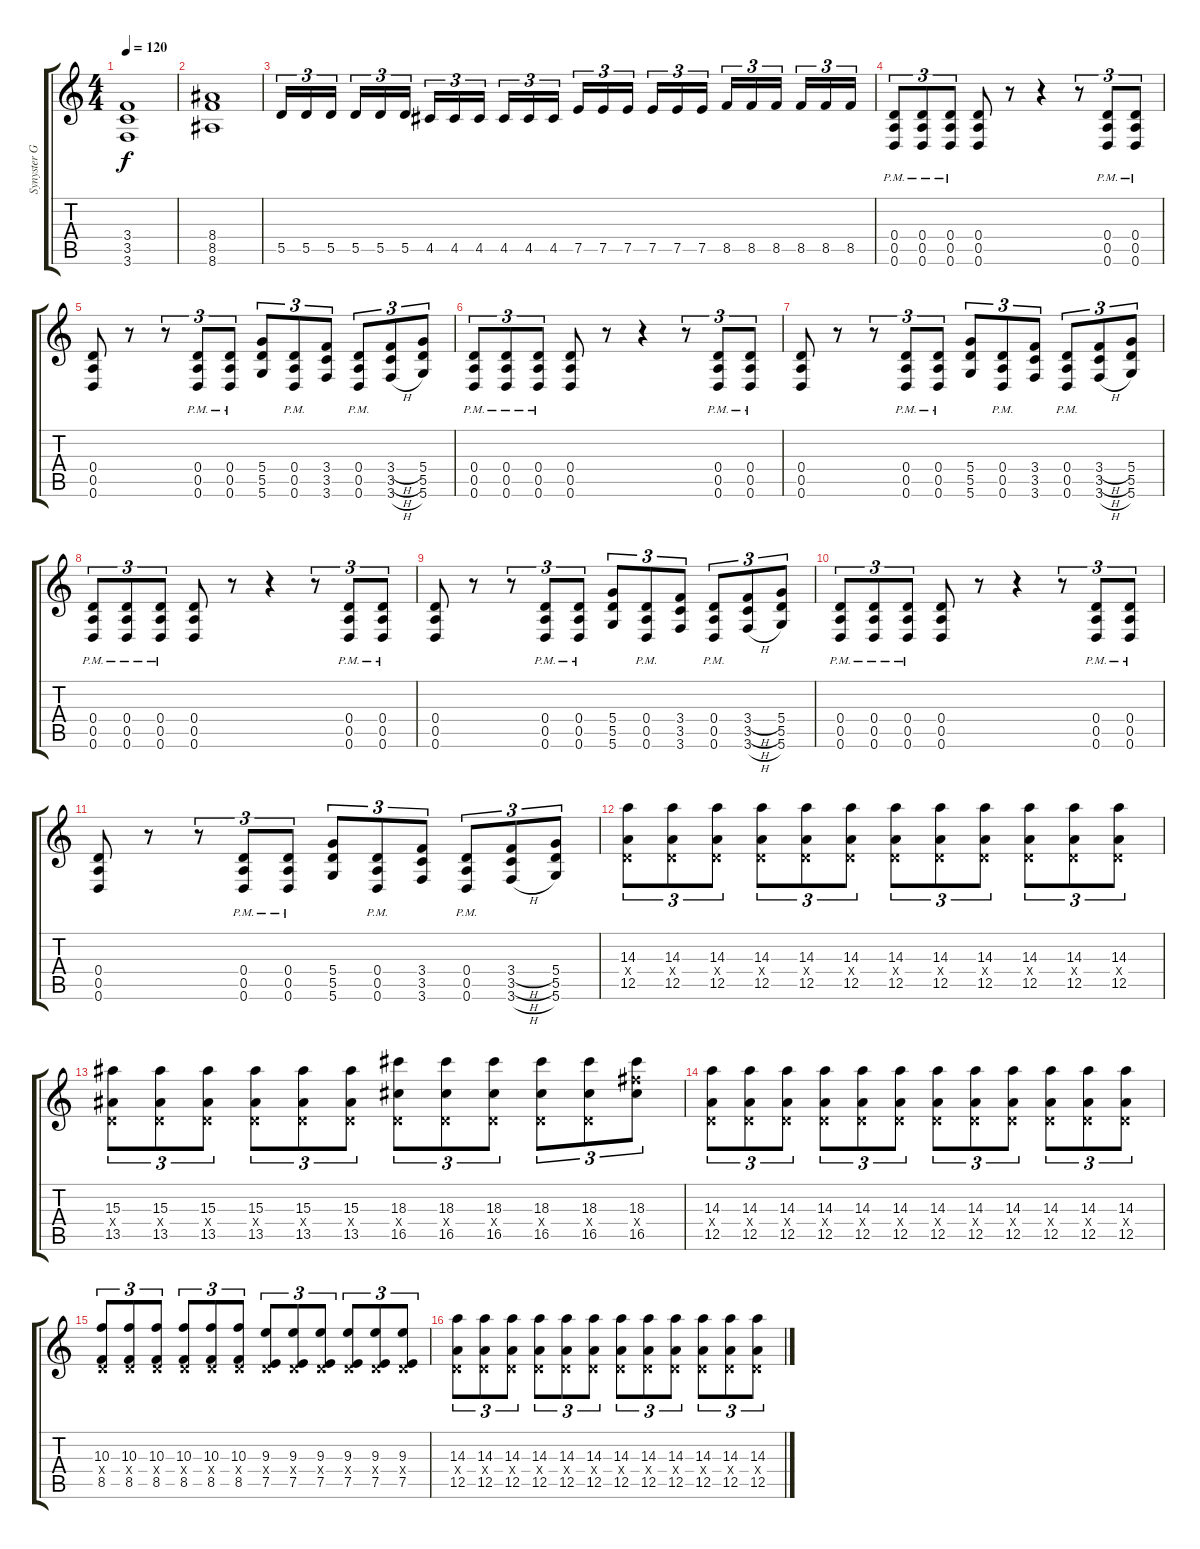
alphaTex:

\track ("Synyster Gates" "Synyster G") {instrument distortionguitar}
\staff {score tabs}
\tuning (E4 B3 G3 D3 A2 D2) {hide}
\ts (4 4)
\tempo 120
\clef g2
\ks c
(3.4 3.5 3.6).1{dy f} |
(8.4 8.5 8.6).1 |
5.5.16{tu (3 2)} 5.5.16{tu (3 2)} 5.5.16{tu (3 2) beam splitsecondary} 5.5.16{tu (3 2)} 5.5.16{tu (3 2)} 5.5.16{tu (3 2)} 4.5.16{tu (3 2)} 4.5.16{tu (3 2)} 4.5.16{tu (3 2) beam splitsecondary} 4.5.16{tu (3 2)} 4.5.16{tu (3 2)} 4.5.16{tu (3 2)} 7.5.16{tu (3 2)} 7.5.16{tu (3 2)} 7.5.16{tu (3 2) beam splitsecondary} 7.5.16{tu (3 2)} 7.5.16{tu (3 2)} 7.5.16{tu (3 2)} 8.5.16{tu (3 2)} 8.5.16{tu (3 2)} 8.5.16{tu (3 2) beam splitsecondary} 8.5.16{tu (3 2)} 8.5.16{tu (3 2)} 8.5.16{tu (3 2)} |
(0.4{pm} 0.5{pm} 0.6{pm}).8{tu (3 2)} (0.4{pm} 0.5{pm} 0.6{pm}).8{tu (3 2)} (0.4{pm} 0.5{pm} 0.6{pm}).8{tu (3 2)} (0.4 0.5 0.6).8 r.8 r.4 r.8{tu (3 2)} (0.4{pm} 0.5{pm} 0.6{pm}).8{tu (3 2)} (0.4{pm} 0.5{pm} 0.6{pm}).8{tu (3 2)} |
(0.4 0.5 0.6).8 r.8 r.8{tu (3 2)} (0.4{pm} 0.5{pm} 0.6{pm}).8{tu (3 2)} (0.4{pm} 0.5{pm} 0.6{pm}).8{tu (3 2)} (5.4 5.5 5.6).8{tu (3 2)} (0.4{pm} 0.5{pm} 0.6{pm}).8{tu (3 2)} (3.4 3.5 3.6).8{tu (3 2)} (0.4{pm} 0.5{pm} 0.6{pm}).8{tu (3 2)} (3.4{h} 3.5{h} 3.6{h}).8{tu (3 2)} (5.4 5.5 5.6).8{tu (3 2)} |
(0.4{pm} 0.5{pm} 0.6{pm}).8{tu (3 2)} (0.4{pm} 0.5{pm} 0.6{pm}).8{tu (3 2)} (0.4{pm} 0.5{pm} 0.6{pm}).8{tu (3 2)} (0.4 0.5 0.6).8 r.8 r.4 r.8{tu (3 2)} (0.4{pm} 0.5{pm} 0.6{pm}).8{tu (3 2)} (0.4{pm} 0.5{pm} 0.6{pm}).8{tu (3 2)} |
(0.4 0.5 0.6).8 r.8 r.8{tu (3 2)} (0.4{pm} 0.5{pm} 0.6{pm}).8{tu (3 2)} (0.4{pm} 0.5{pm} 0.6{pm}).8{tu (3 2)} (5.4 5.5 5.6).8{tu (3 2)} (0.4{pm} 0.5{pm} 0.6{pm}).8{tu (3 2)} (3.4 3.5 3.6).8{tu (3 2)} (0.4{pm} 0.5{pm} 0.6{pm}).8{tu (3 2)} (3.4{h} 3.5{h} 3.6{h}).8{tu (3 2)} (5.4 5.5 5.6).8{tu (3 2)} |
(0.4{pm} 0.5{pm} 0.6{pm}).8{tu (3 2)} (0.4{pm} 0.5{pm} 0.6{pm}).8{tu (3 2)} (0.4{pm} 0.5{pm} 0.6{pm}).8{tu (3 2)} (0.4 0.5 0.6).8 r.8 r.4 r.8{tu (3 2)} (0.4{pm} 0.5{pm} 0.6{pm}).8{tu (3 2)} (0.4{pm} 0.5{pm} 0.6{pm}).8{tu (3 2)} |
(0.4 0.5 0.6).8 r.8 r.8{tu (3 2)} (0.4{pm} 0.5{pm} 0.6{pm}).8{tu (3 2)} (0.4{pm} 0.5{pm} 0.6{pm}).8{tu (3 2)} (5.4 5.5 5.6).8{tu (3 2)} (0.4{pm} 0.5{pm} 0.6{pm}).8{tu (3 2)} (3.4 3.5 3.6).8{tu (3 2)} (0.4{pm} 0.5{pm} 0.6{pm}).8{tu (3 2)} (3.4{h} 3.5{h} 3.6{h}).8{tu (3 2)} (5.4 5.5 5.6).8{tu (3 2)} |
(0.4{pm} 0.5{pm} 0.6{pm}).8{tu (3 2)} (0.4{pm} 0.5{pm} 0.6{pm}).8{tu (3 2)} (0.4{pm} 0.5{pm} 0.6{pm}).8{tu (3 2)} (0.4 0.5 0.6).8 r.8 r.4 r.8{tu (3 2)} (0.4{pm} 0.5{pm} 0.6{pm}).8{tu (3 2)} (0.4{pm} 0.5{pm} 0.6{pm}).8{tu (3 2)} |
(0.4 0.5 0.6).8 r.8 r.8{tu (3 2)} (0.4{pm} 0.5{pm} 0.6{pm}).8{tu (3 2)} (0.4{pm} 0.5{pm} 0.6{pm}).8{tu (3 2)} (5.4 5.5 5.6).8{tu (3 2)} (0.4{pm} 0.5{pm} 0.6{pm}).8{tu (3 2)} (3.4 3.5 3.6).8{tu (3 2)} (0.4{pm} 0.5{pm} 0.6{pm}).8{tu (3 2)} (3.4{h} 3.5{h} 3.6{h}).8{tu (3 2)} (5.4 5.5 5.6).8{tu (3 2)} |
(14.3 0.4{x} 12.5).8{tu (3 2)} (14.3 0.4{x} 12.5).8{tu (3 2)} (14.3 0.4{x} 12.5).8{tu (3 2)} (14.3 0.4{x} 12.5).8{tu (3 2)} (14.3 0.4{x} 12.5).8{tu (3 2)} (14.3 0.4{x} 12.5).8{tu (3 2)} (14.3 0.4{x} 12.5).8{tu (3 2)} (14.3 0.4{x} 12.5).8{tu (3 2)} (14.3 0.4{x} 12.5).8{tu (3 2)} (14.3 0.4{x} 12.5).8{tu (3 2)} (14.3 0.4{x} 12.5).8{tu (3 2)} (14.3 0.4{x} 12.5).8{tu (3 2)} |
(15.3 0.4{x} 13.5).8{tu (3 2)} (15.3 0.4{x} 13.5).8{tu (3 2)} (15.3 0.4{x} 13.5).8{tu (3 2)} (15.3 0.4{x} 13.5).8{tu (3 2)} (15.3 0.4{x} 13.5).8{tu (3 2)} (15.3 0.4{x} 13.5).8{tu (3 2)} (18.3 0.4{x} 16.5).8{tu (3 2)} (18.3 0.4{x} 16.5).8{tu (3 2)} (18.3 0.4{x} 16.5).8{tu (3 2)} (18.3 0.4{x} 16.5).8{tu (3 2)} (18.3 0.4{x} 16.5).8{tu (3 2)} (18.3 16.4{x} 16.5).8{tu (3 2)} |
(14.3 0.4{x} 12.5).8{tu (3 2)} (14.3 0.4{x} 12.5).8{tu (3 2)} (14.3 0.4{x} 12.5).8{tu (3 2)} (14.3 0.4{x} 12.5).8{tu (3 2)} (14.3 0.4{x} 12.5).8{tu (3 2)} (14.3 0.4{x} 12.5).8{tu (3 2)} (14.3 0.4{x} 12.5).8{tu (3 2)} (14.3 0.4{x} 12.5).8{tu (3 2)} (14.3 0.4{x} 12.5).8{tu (3 2)} (14.3 0.4{x} 12.5).8{tu (3 2)} (14.3 0.4{x} 12.5).8{tu (3 2)} (14.3 0.4{x} 12.5).8{tu (3 2)} |
(10.3 0.4{x} 8.5).8{tu (3 2)} (10.3 0.4{x} 8.5).8{tu (3 2)} (10.3 0.4{x} 8.5).8{tu (3 2)} (10.3 0.4{x} 8.5).8{tu (3 2)} (10.3 0.4{x} 8.5).8{tu (3 2)} (10.3 0.4{x} 8.5).8{tu (3 2)} (9.3 0.4{x} 7.5).8{tu (3 2)} (9.3 0.4{x} 7.5).8{tu (3 2)} (9.3 0.4{x} 7.5).8{tu (3 2)} (9.3 0.4{x} 7.5).8{tu (3 2)} (9.3 0.4{x} 7.5).8{tu (3 2)} (9.3 0.4{x} 7.5).8{tu (3 2)} |
(14.3 0.4{x} 12.5).8{tu (3 2)} (14.3 0.4{x} 12.5).8{tu (3 2)} (14.3 0.4{x} 12.5).8{tu (3 2)} (14.3 0.4{x} 12.5).8{tu (3 2)} (14.3 0.4{x} 12.5).8{tu (3 2)} (14.3 0.4{x} 12.5).8{tu (3 2)} (14.3 0.4{x} 12.5).8{tu (3 2)} (14.3 0.4{x} 12.5).8{tu (3 2)} (14.3 0.4{x} 12.5).8{tu (3 2)} (14.3 0.4{x} 12.5).8{tu (3 2)} (14.3 0.4{x} 12.5).8{tu (3 2)} (14.3 0.4{x} 12.5).8{tu (3 2)}
